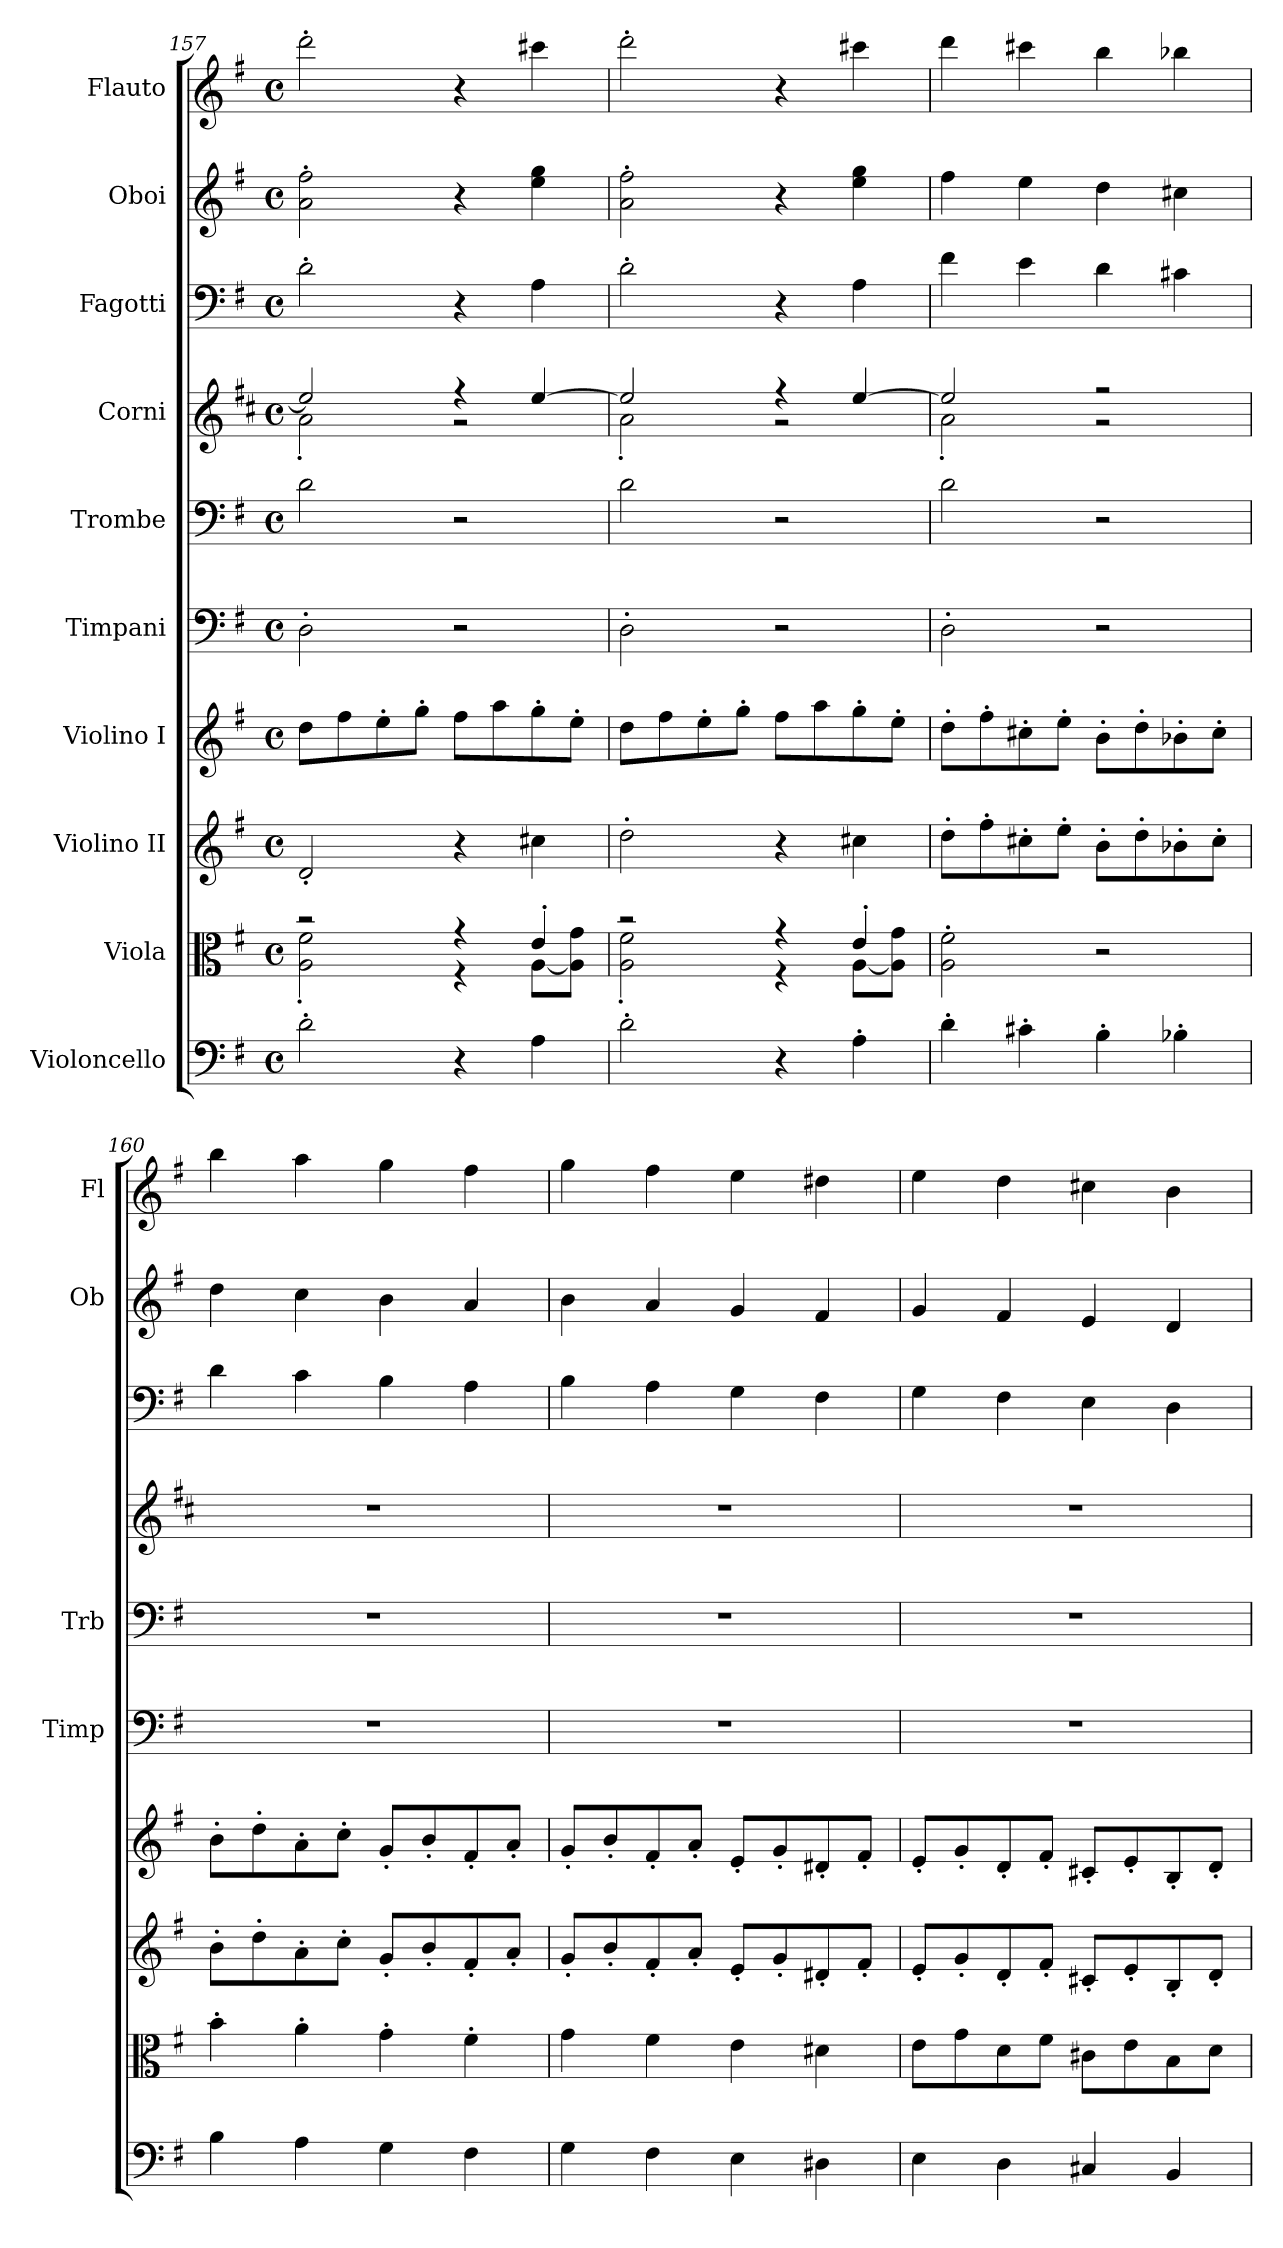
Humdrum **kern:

**kern	**kern	**kern	**kern	**kern	**kern	**kern	**kern	**kern	**kern
*part10	*part9	*part8	*part7	*part6	*part5	*part4	*part3	*part2	*part1
*staff10	*staff9	*staff8	*staff7	*staff6	*staff5	*staff4	*staff3	*staff2	*staff1
*I"Violoncello	*I"Viola	*I"Violino II	*I"Violino I	*I"Timpani	*I"Trombe	*I"Corni	*I"Fagotti	*I"Oboi	*I"Flauto
*	*	*	*	*I'Timp	*I'Trb	*	*	*I'Ob	*I'Fl
*clefF4	*clefC3	*clefG2	*clefG2	*clefF4	*clefF4	*clefG2	*clefF4	*clefG2	*clefG2
*	*	*	*	*	*	*ITrd4c7	*	*	*
*k[f#]	*k[f#]	*k[f#]	*k[f#]	*k[f#]	*k[f#]	*k[f#]	*k[f#]	*k[f#]	*k[f#]
*M4/4	*M4/4	*M4/4	*M4/4	*M4/4	*M4/4	*M4/4	*M4/4	*M4/4	*M4/4
*met(c)	*met(c)	*met(c)	*met(c)	*met(c)	*met(c)	*met(c)	*met(c)	*met(c)	*met(c)
=157	=157	=157	=157	=157	=157	=157	=157	=157	=157
*	*^	*	*	*	*	*^	*	*	*
2d'\	2r	2A\' 2f#\'	2d'/	8dd\L	2D'\	2d\	2a/]	2d'\	2d'\	2a\' 2ff#\'	2ddd'\
.	.	.	.	8ff#\	.	.	.	.	.	.	.
.	.	.	.	8ee'\	.	.	.	.	.	.	.
.	.	.	.	8gg'\J	.	.	.	.	.	.	.
4r	4r	4r	4r	8ff#\L	2r	2r	4r	2r	4r	4r	4r
.	.	.	.	8aa\	.	.	.	.	.	.	.
4A\	4e'/	[8A\L	4cc#X\	8gg'\	.	.	[4a/	.	4A\	4ee\ 4gg\	4ccc#X\
.	.	8A\] 8g\J	.	8ee'\J	.	.	.	.	.	.	.
=158	=158	=158	=158	=158	=158	=158	=158	=158	=158	=158	=158
2d'\	2r	2A\' 2f#\'	2dd'\	8dd\L	2D'\	2d\	2a/]	2d'\	2d'\	2a\' 2ff#\'	2ddd'\
.	.	.	.	8ff#\	.	.	.	.	.	.	.
.	.	.	.	8ee'\	.	.	.	.	.	.	.
.	.	.	.	8gg'\J	.	.	.	.	.	.	.
4r	4r	4r	4r	8ff#\L	2r	2r	4r	2r	4r	4r	4r
.	.	.	.	8aa\	.	.	.	.	.	.	.
4A'\	4e'/	[8A\L	4cc#X\	8gg'\	.	.	[4a/	.	4A\	4ee\ 4gg\	4ccc#X\
.	.	8A\] 8g\J	.	8ee'\J	.	.	.	.	.	.	.
*	*v	*v	*	*	*	*	*	*	*	*	*
=159	=159	=159	=159	=159	=159	=159	=159	=159	=159	=159
4d'\	2A\' 2f#\'	8dd'\L	8dd'\L	2D'\	2d\	2a/]	2d'\	4f#\	4ff#\	4ddd\
.	.	8ff#'\	8ff#'\	.	.	.	.	.	.	.
4c#X'\	.	8cc#X'\	8cc#X'\	.	.	.	.	4e\	4ee\	4ccc#X\
.	.	8ee'\J	8ee'\J	.	.	.	.	.	.	.
4B'\	2r	8b'\L	8b'\L	2r	2r	2r	2r	4d\	4dd\	4bb\
.	.	8dd'\	8dd'\	.	.	.	.	.	.	.
4B-X'\	.	8b-X'\	8b-X'\	.	.	.	.	4c#X\	4cc#X\	4bb-X\
.	.	8cc#'\J	8cc#'\J	.	.	.	.	.	.	.
*	*	*	*	*	*	*v	*v	*	*	*
=160	=160	=160	=160	=160	=160	=160	=160	=160	=160
4B\	4b'\	8b'\L	8b'\L	1r	1r	1r	4d\	4dd\	4bb\
.	.	8dd'\	8dd'\	.	.	.	.	.	.
4A\	4a'\	8a'\	8a'\	.	.	.	4c\	4cc\	4aa\
.	.	8cc'\J	8cc'\J	.	.	.	.	.	.
4G\	4g'\	8g'/L	8g'/L	.	.	.	4B\	4b\	4gg\
.	.	8b'/	8b'/	.	.	.	.	.	.
4F#\	4f#'\	8f#'/	8f#'/	.	.	.	4A\	4a/	4ff#\
.	.	8a'/J	8a'/J	.	.	.	.	.	.
=161	=161	=161	=161	=161	=161	=161	=161	=161	=161
4G\	4g\	8g'/L	8g'/L	1r	1r	1r	4B\	4b\	4gg\
.	.	8b'/	8b'/	.	.	.	.	.	.
4F#\	4f#\	8f#'/	8f#'/	.	.	.	4A\	4a/	4ff#\
.	.	8a'/J	8a'/J	.	.	.	.	.	.
4E\	4e\	8e'/L	8e'/L	.	.	.	4G\	4g/	4ee\
.	.	8g'/	8g'/	.	.	.	.	.	.
4D#X\	4d#X\	8d#X'/	8d#X'/	.	.	.	4F#\	4f#/	4dd#X\
.	.	8f#'/J	8f#'/J	.	.	.	.	.	.
!!LO:LB:g=z
=162	=162	=162	=162	=162	=162	=162	=162	=162	=162
4E\	8e\L	8e'/L	8e'/L	1r	1r	1r	4G\	4g/	4ee\
.	8g\	8g'/	8g'/	.	.	.	.	.	.
4D\	8d\	8d'/	8d'/	.	.	.	4F#\	4f#/	4dd\
.	8f#\J	8f#'/J	8f#'/J	.	.	.	.	.	.
4C#X/	8c#X\L	8c#X'/L	8c#X'/L	.	.	.	4E\	4e/	4cc#X\
.	8e\	8e'/	8e'/	.	.	.	.	.	.
4BB/	8B\	8B'/	8B'/	.	.	.	4D\	4d/	4b\
.	8d\J	8d'/J	8d'/J	.	.	.	.	.	.
=	=	=	=	=	=	=	=	=	=
*-	*-	*-	*-	*-	*-	*-	*-	*-	*-
